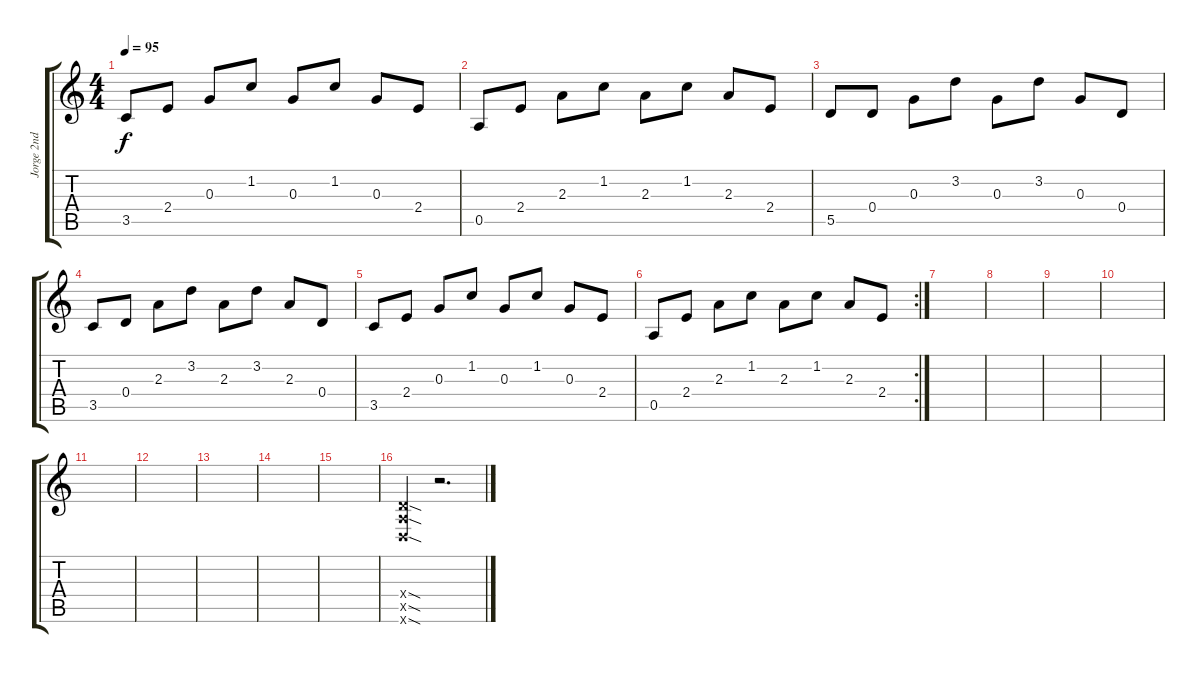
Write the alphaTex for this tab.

\track ("Jorge 2nd guitar acoustic" "Jorge 2nd ") {instrument acousticguitarsteel}
\staff {score tabs}
\tuning (E4 B3 G3 D3 A2 D2) {hide}
\ts (4 4)
\tempo 95
\clef g2
\ks c
3.5.8{dy f} 2.4.8 0.3.8 1.2.8 0.3.8 1.2.8 0.3.8 2.4.8 |
0.5.8 2.4.8 2.3.8 1.2.8 2.3.8 1.2.8 2.3.8 2.4.8 |
5.5.8 0.4.8 0.3.8 3.2.8 0.3.8 3.2.8 0.3.8 0.4.8 |
3.5.8 0.4.8 2.3.8 3.2.8 2.3.8 3.2.8 2.3.8 0.4.8 |
3.5.8 2.4.8 0.3.8 1.2.8 0.3.8 1.2.8 0.3.8 2.4.8 |
\rc 2
0.5.8 2.4.8 2.3.8 1.2.8 2.3.8 1.2.8 2.3.8 2.4.8 |
|
|
|
|
|
|
|
|
|
(0.4{sod x} 0.5{sod x} 0.6{sod x}).4 r.2{d}
